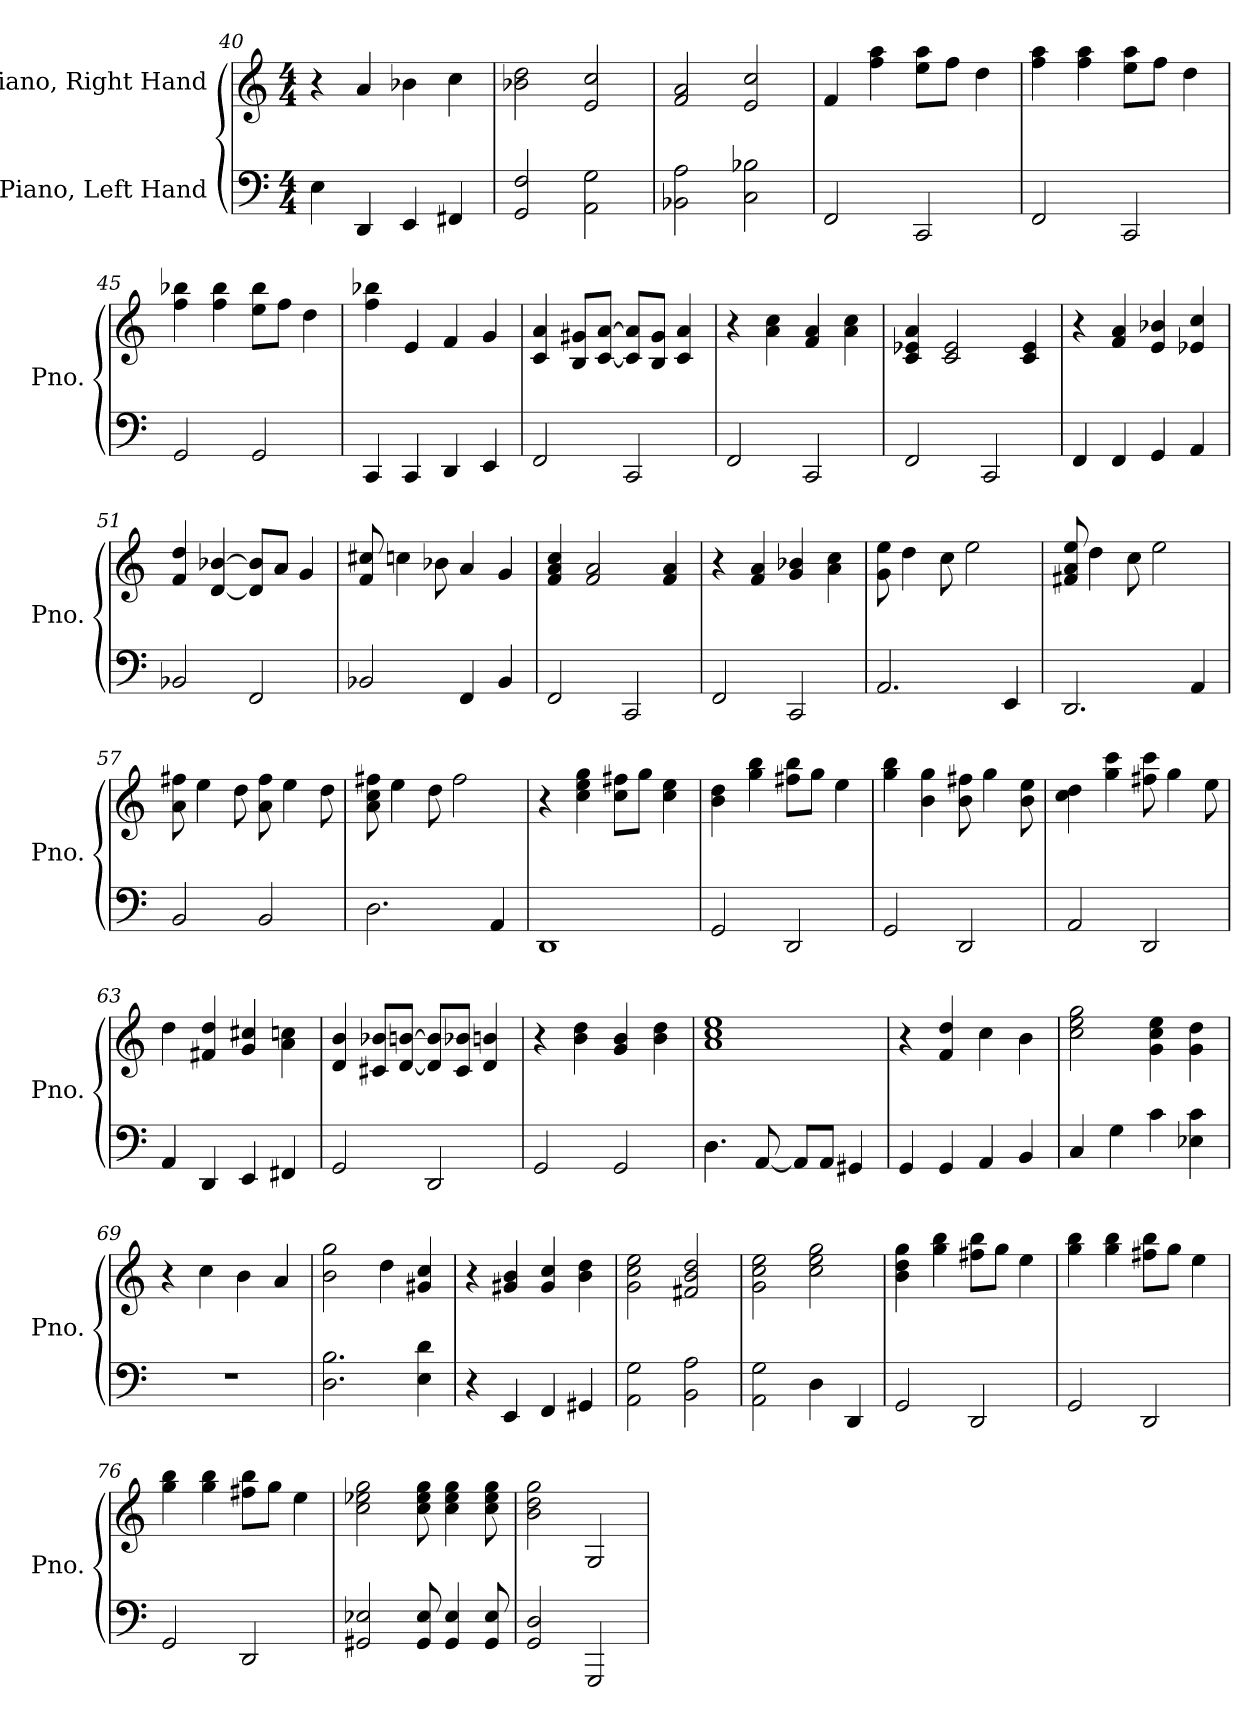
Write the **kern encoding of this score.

**kern	**kern
*part2	*part1
*staff2	*staff1
*I"Piano, Left Hand	*I"Piano, Right Hand
*I'Pno.	*I'Pno.
*clefF4	*clefG2
*k[]	*k[]
*M4/4	*M4/4
=40	=40
4E\	4r
4DD/	4a/
4EE/	4b-X\
4FF#X/	4cc\
=41	=41
2GG/ 2F/	2b-X\ 2dd\
2AA\ 2G\	2e/ 2cc/
=42	=42
2BB-X\ 2A\	2f/ 2a/
2C\ 2B-X\	2e/ 2cc/
=43	=43
2FF/	4f/
.	4ff\ 4aa\
2CC/	8ee\ 8aa\L
.	8ff\J
.	4dd\
!!LO:LB:g=z
=44	=44
2FF/	4ff\ 4aa\
.	4ff\ 4aa\
2CC/	8ee\ 8aa\L
.	8ff\J
.	4dd\
=45	=45
2GG/	4ff\ 4bb-X\
.	4ff\ 4bb-\
2GG/	8ee\ 8bb-\L
.	8ff\J
.	4dd\
=46	=46
4CC/	4ff\ 4bb-X\
4CC/	4e/
4DD/	4f/
4EE/	4g/
=47	=47
2FF/	4c/ 4a/
.	8B/ 8g#X/L
.	[8c/ [8a/J
2CC/	8c/] 8a/]L
.	8B/ 8g#/J
.	4c/ 4a/
=48	=48
2FF/	4r
.	4a\ 4cc\
2CC/	4f/ 4a/
.	4a\ 4cc\
=49	=49
2FF/	4c/ 4e-X/ 4a/
.	2c/ 2e-/
2CC/	.
.	4c/ 4e-/
!!LO:LB:g=z
=50	=50
4FF/	4r
4FF/	4f/ 4a/
4GG/	4e/ 4b-X/
4AA/	4e-X/ 4cc/
=51	=51
2BB-X/	4f/ 4dd/
.	[4d/ [4b-X/
2FF/	8d/] 8b-/]L
.	8a/J
.	4g/
=52	=52
2BB-X/	8f/ 8cc#X/
.	4ccn\
.	8b-X\
4FF/	4a/
4BB-/	4g/
=53	=53
2FF/	4f/ 4a/ 4cc/
.	2f/ 2a/
2CC/	.
.	4f/ 4a/
=54	=54
2FF/	4r
.	4f/ 4a/
2CC/	4g/ 4b-X/
.	4a\ 4cc\
=55	=55
2.AA/	8g\ 8ee\
.	4dd\
.	8cc\
.	2ee\
4EE/	.
=56	=56
2.DD/	8f#X/ 8a/ 8ee/
.	4dd\
.	8cc\
.	2ee\
4AA/	.
!!LO:LB:g=z
=57	=57
2BB/	8a\ 8ff#X\
.	4ee\
.	8dd\
2BB/	8a\ 8ff#\
.	4ee\
.	8dd\
=58	=58
2.D\	8a\ 8cc\ 8ff#X\
.	4ee\
.	8dd\
.	2ff#\
4AA/	.
=59	=59
1DD	4r
.	4cc\ 4ee\ 4gg\
.	8cc\ 8ff#X\L
.	8gg\J
.	4cc\ 4ee\
=60	=60
2GG/	4b\ 4dd\
.	4gg\ 4bb\
2DD/	8ff#X\ 8bb\L
.	8gg\J
.	4ee\
=61	=61
2GG/	4gg\ 4bb\
.	4b\ 4gg\
2DD/	8b\ 8ff#X\
.	4gg\
.	8b\ 8ee\
=62	=62
2AA/	4cc\ 4dd\
.	4gg\ 4ccc\
2DD/	8ff#X\ 8ccc\
.	4gg\
.	8ee\
!!LO:LB:g=z
=63	=63
4AA/	4dd\
4DD/	4f#X/ 4dd/
4EE/	4g/ 4cc#X/
4FF#X/	4a\ 4ccn\
=64	=64
2GG/	4d/ 4b/
.	8c#X/ 8b-X/L
.	[8d/ [8bn/J
2DD/	8d/] 8b/]L
.	8c#/ 8b-X/J
.	4d/ 4bn/
=65	=65
2GG/	4r
.	4b\ 4dd\
2GG/	4g/ 4b/
.	4b\ 4dd\
=66	=66
4.D\	1a 1cc 1ee
[8AA/	.
8AA/L]	.
8AA/J	.
4GG#X/	.
=67	=67
4GG/	4r
4GG/	4f/ 4dd/
4AA/	4cc\
4BB/	4b\
=68	=68
4C/	2cc\ 2ee\ 2gg\
4G\	.
4c\	4g\ 4cc\ 4ee\
4E-X\ 4c\	4g\ 4dd\
!!LO:LB:g=z
=69	=69
1r	4r
.	4cc\
.	4b\
.	4a/
=70	=70
2.D\ 2.B\	2b\ 2gg\
.	4dd\
4E\ 4d\	4g#X/ 4cc/
=71	=71
4r	4r
4EE/	4g#X/ 4b/
4FF/	4g#/ 4cc/
4GG#X/	4b\ 4dd\
=72	=72
2AA\ 2G\	2g\ 2cc\ 2ee\
2BB\ 2A\	2f#X/ 2b/ 2dd/
=73	=73
2AA\ 2G\	2g\ 2cc\ 2ee\
4D\	2cc\ 2ee\ 2gg\
4DD/	.
=74	=74
2GG/	4b\ 4dd\ 4gg\
.	4gg\ 4bb\
2DD/	8ff#X\ 8bb\L
.	8gg\J
.	4ee\
=75	=75
2GG/	4gg\ 4bb\
.	4gg\ 4bb\
2DD/	8ff#X\ 8bb\L
.	8gg\J
.	4ee\
!!LO:PB:g=z
=76	=76
2GG/	4gg\ 4bb\
.	4gg\ 4bb\
2DD/	8ff#X\ 8bb\L
.	8gg\J
.	4ee\
=77	=77
2GG#X/ 2E-X/	2cc\ 2ee-X\ 2gg\
8GG#/ 8E-/	8cc\ 8ee-\ 8gg\
4GG#/ 4E-/	4cc\ 4ee-\ 4gg\
8GG#/ 8E-/	8cc\ 8ee-\ 8gg\
=78	=78
2GG/ 2D/	2b\ 2dd\ 2gg\
2GGG/	2G/
=	=
*-	*-
